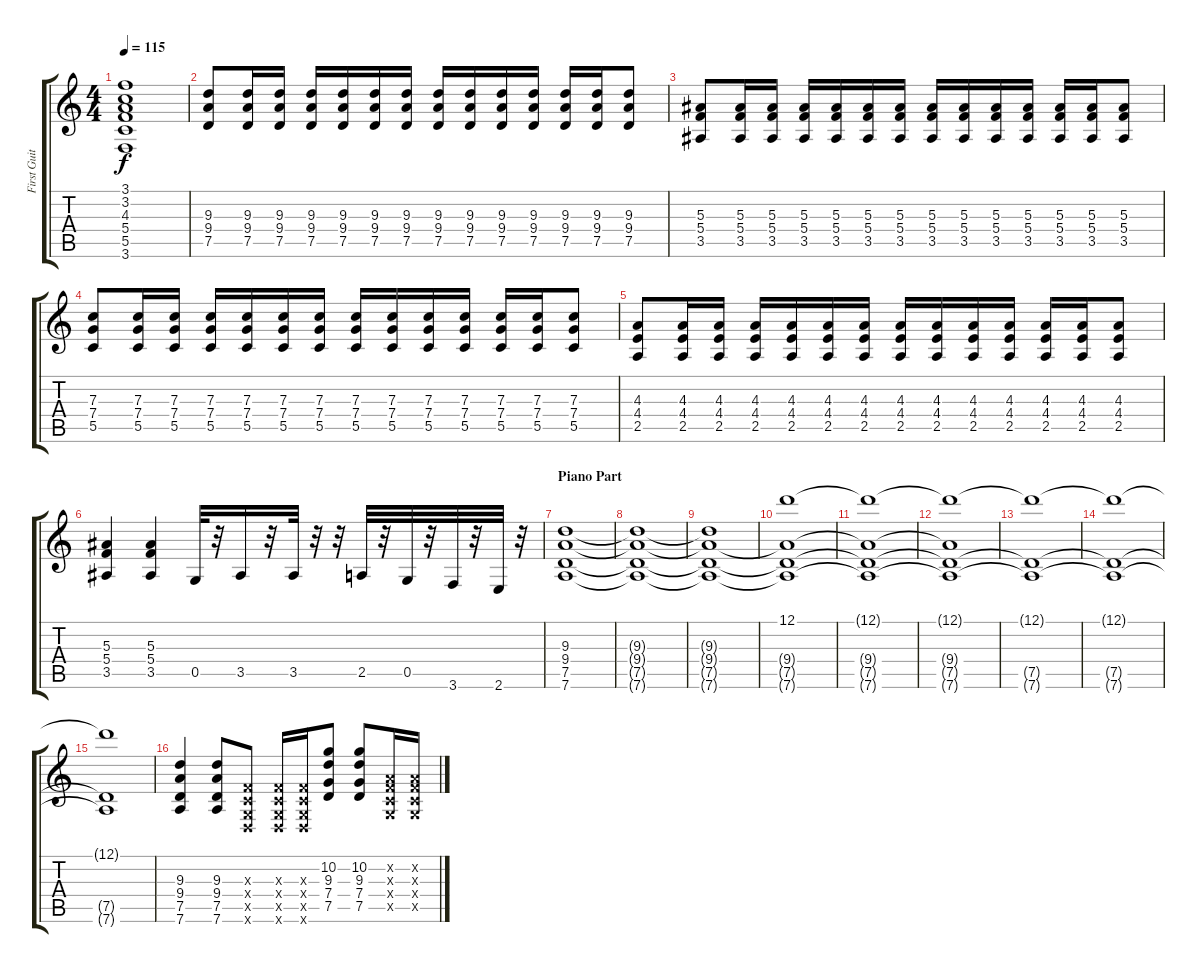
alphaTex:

\track ("First Guitar" "First Guit") {instrument distortionguitar}
\staff {score tabs}
\tuning (D4 A3 F3 C3 G2 D2) {hide}
\ts (4 4)
\tempo 115
\clef g2
\ks c
(3.1 3.2 4.3 5.4 5.5 3.6).1{dy f} |
(9.3 9.4 7.5).8 (9.3 9.4 7.5).16 (9.3 9.4 7.5).16 (9.3 9.4 7.5).16 (9.3 9.4 7.5).16 (9.3 9.4 7.5).16 (9.3 9.4 7.5).16 (9.3 9.4 7.5).16 (9.3 9.4 7.5).16 (9.3 9.4 7.5).16 (9.3 9.4 7.5).16 (9.3 9.4 7.5).16 (9.3 9.4 7.5).16 (9.3 9.4 7.5).8 |
(5.3 5.4 3.5).8 (5.3 5.4 3.5).16 (5.3 5.4 3.5).16 (5.3 5.4 3.5).16 (5.3 5.4 3.5).16 (5.3 5.4 3.5).16 (5.3 5.4 3.5).16 (5.3 5.4 3.5).16 (5.3 5.4 3.5).16 (5.3 5.4 3.5).16 (5.3 5.4 3.5).16 (5.3 5.4 3.5).16 (5.3 5.4 3.5).16 (5.3 5.4 3.5).8 |
(7.3 7.4 5.5).8 (7.3 7.4 5.5).16 (7.3 7.4 5.5).16 (7.3 7.4 5.5).16 (7.3 7.4 5.5).16 (7.3 7.4 5.5).16 (7.3 7.4 5.5).16 (7.3 7.4 5.5).16 (7.3 7.4 5.5).16 (7.3 7.4 5.5).16 (7.3 7.4 5.5).16 (7.3 7.4 5.5).16 (7.3 7.4 5.5).16 (7.3 7.4 5.5).8 |
(4.3 4.4 2.5).8 (4.3 4.4 2.5).16 (4.3 4.4 2.5).16 (4.3 4.4 2.5).16 (4.3 4.4 2.5).16 (4.3 4.4 2.5).16 (4.3 4.4 2.5).16 (4.3 4.4 2.5).16 (4.3 4.4 2.5).16 (4.3 4.4 2.5).16 (4.3 4.4 2.5).16 (4.3 4.4 2.5).16 (4.3 4.4 2.5).16 (4.3 4.4 2.5).8 |
(5.3 5.4 3.5).4 (5.3 5.4 3.5).4 0.5.32 r.32 3.5.16 r.32 3.5.32 r.32 r.32 2.5.32 r.32 0.5.32 r.32 3.6.32 r.32 2.6.32 r.32 |
\section ("" "Piano Part")
(9.3 9.4 7.5 7.6).1 |
(9.3{t} 9.4{t} 7.5{t} 7.6{t}).1 |
(9.3{t} 9.4{t} 7.5{t} 7.6{t}).1{volume 4} |
(12.1 9.4{t} 7.5{t} 7.6{t}).1 |
(12.1{t} 9.4{t} 7.5{t} 7.6{t}).1 |
(12.1{t} 9.4{t} 7.5{t} 7.6{t}).1 |
(12.1{t} 7.5{t} 7.6{t}).1 |
(12.1{t} 7.5{t} 7.6{t}).1 |
(12.1{t} 7.5{t} 7.6{t}).1 |
(9.3 9.4 7.5 7.6).4{volume 10} (9.3 9.4 7.5 7.6).8 (0.3{x} 0.4{x} 0.5{x} 0.6{x}).8 (0.3{x} 0.4{x} 0.5{x} 0.6{x}).16 (0.3{x} 0.4{x} 0.5{x} 0.6{x}).16 (10.2 9.3 7.4 7.5).8 (10.2 9.3 7.4 7.5).8 (0.2{x} 0.3{x} 0.4{x} 0.5{x}).16 (0.2{x} 0.3{x} 0.4{x} 0.5{x}).16
